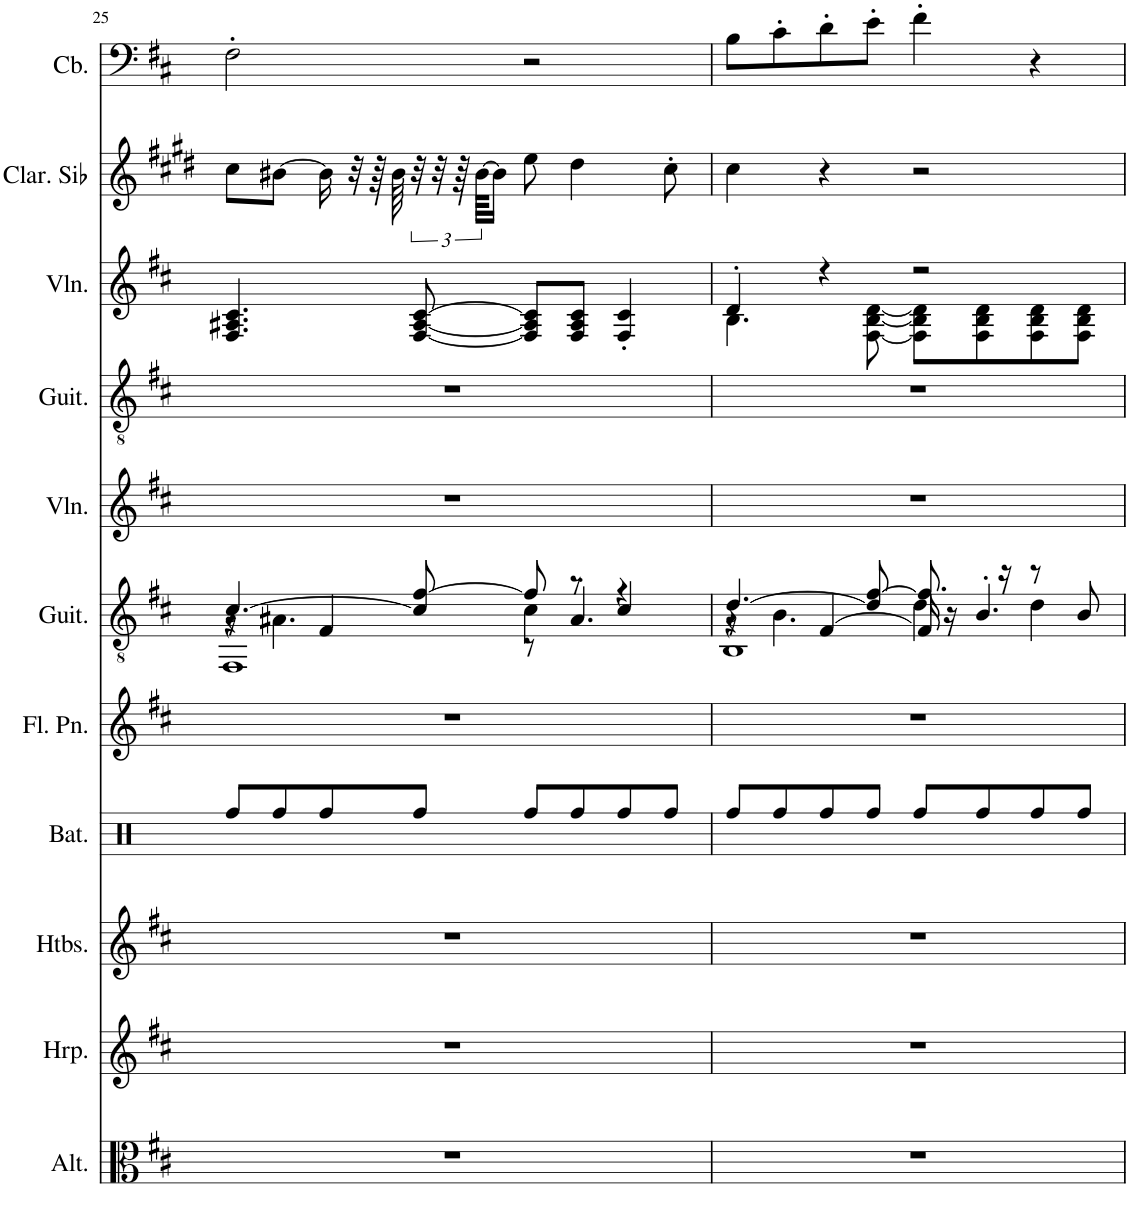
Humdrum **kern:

**kern	**kern	**kern	**kern	**kern	**kern	**kern	**kern	**kern	**kern	**kern
*part11	*part10	*part9	*part8	*part7	*part6	*part5	*part4	*part3	*part2	*part1
*staff11	*staff10	*staff9	*staff8	*staff7	*staff6	*staff5	*staff4	*staff3	*staff2	*staff1
*I"Altos	*I"Harpe	*I"Hautbois	*I"Batterie	*I"Flûte de Pan	*I"Guitare acoustique	*I"Violon	*I"Guitare acoustique	*I"Violon	*I"Clarinette en Sib	*I"Contrebasse
*I'Alt.	*I'Hrp.	*I'Htbs.	*I'Bat.	*I'Fl. Pn.	*I'Guit.	*I'Vln.	*I'Guit.	*I'Vln.	*I'Clar. Sib	*I'Cb.
!!LO:PB:g=z
*clefC3	*clefG2	*clefG2	*clefX	*clefG2	*clefGv2	*clefG2	*clefGv2	*clefG2	*clefG2	*clefF4
*	*	*	*	*	*	*	*	*	*Trd1c2	*Trd7c12
*k[f#c#]	*k[f#c#]	*k[f#c#]	*k[]	*k[f#c#]	*k[f#c#]	*k[f#c#]	*k[f#c#]	*k[f#c#]	*k[f#c#g#d#]	*k[f#c#]
*M4/4	*M4/4	*M4/4	*M4/4	*M4/4	*M4/4	*M4/4	*M4/4	*M4/4	*M4/4	*M4/4
=25	=25	=25	=25	=25	=25	=25	=25	=25	=25	=25
*	*	*	*	*	*^	*	*	*	*	*
*	*	*	*	*	*	*^	*	*	*	*	*
*	*	*	*	*	*	*	*^	*	*	*	*	*
1r	1r	1r	8Rff/L	1r	[4.c#/	8r	4r	1FF#	1r	1r	4.F#/ 4.A#X/ 4.c#/	8cc#\L	2F#'\
.	.	.	8Rff/	.	.	4.A#X\	.	.	.	.	.	[8b#X\J	.
.	.	.	8Rff/	.	.	.	4F#/	.	.	.	.	16b#\]	.
.	.	.	.	.	.	.	.	.	.	.	.	32r	.
.	.	.	.	.	.	.	.	.	.	.	.	64r	.
.	.	.	.	.	.	.	.	.	.	.	.	64b#\	.
.	.	.	8Rff/J	.	8c#/] [8f#/	.	.	.	.	.	[8F#/ [8A#/ [8c#/	48r	.
.	.	.	.	.	.	.	.	.	.	.	.	48r	.
.	.	.	.	.	.	.	.	.	.	.	.	96r	.
.	.	.	.	.	.	.	.	.	.	.	.	[96b#\KKLL	.
.	.	.	.	.	.	.	.	.	.	.	.	16b#\JJ]	.
.	.	.	8Rff/L	.	8f#/]	4c#\	8r	.	.	.	8F#/] 8A#/] 8c#/]L	8ee\	2r
.	.	.	8Rff/	.	8r	.	4.A#'/	.	.	.	8F#/ 8A#/ 8c#/J	4dd#\	.
.	.	.	8Rff/	.	4c#/	4r	.	.	.	.	4F#/' 4c#/'	.	.
.	.	.	8Rff/J	.	.	.	.	.	.	.	.	8cc#'\	.
=26	=26	=26	=26	=26	=26	=26	=26	=26	=26	=26	=26	=26	=26
*	*	*	*	*	*	*	*	*	*	*	*^	*	*
1r	1r	1r	8Rff/L	1r	[4.d/	8r	4r	1BB	1r	1r	4d'/	4.B\	4cc#\	8B\L
.	.	.	8Rff/	.	.	4.B\	.	.	.	.	.	.	.	8c#'\
.	.	.	8Rff/	.	.	.	[4F#/	.	.	.	4r	.	4r	8d'\
.	.	.	8Rff/J	.	8d/] [8f#/	.	.	.	.	.	.	[8F#\ [8B\ [8d\	.	8e'\J
.	.	.	8Rff/L	.	8.f#/]	4d\	16F#/]	.	.	.	2r	8F#\] 8B\] 8d\]L	2r	4f#'\
.	.	.	.	.	.	.	16r	.	.	.	.	.	.	.
.	.	.	8Rff/	.	.	.	4.B'/	.	.	.	.	8F#\ 8B\ 8d\	.	.
.	.	.	.	.	16r	.	.	.	.	.	.	.	.	.
.	.	.	8Rff/	.	8r	4d\	.	.	.	.	.	8F#\ 8B\ 8d\	.	4r
.	.	.	8Rff/J	.	8B/	.	.	.	.	.	.	8F#\ 8B\ 8d\J	.	.
*	*	*	*	*	*v	*v	*v	*v	*	*	*v	*v	*	*
=	=	=	=	=	=	=	=	=	=	=
*-	*-	*-	*-	*-	*-	*-	*-	*-	*-	*-
